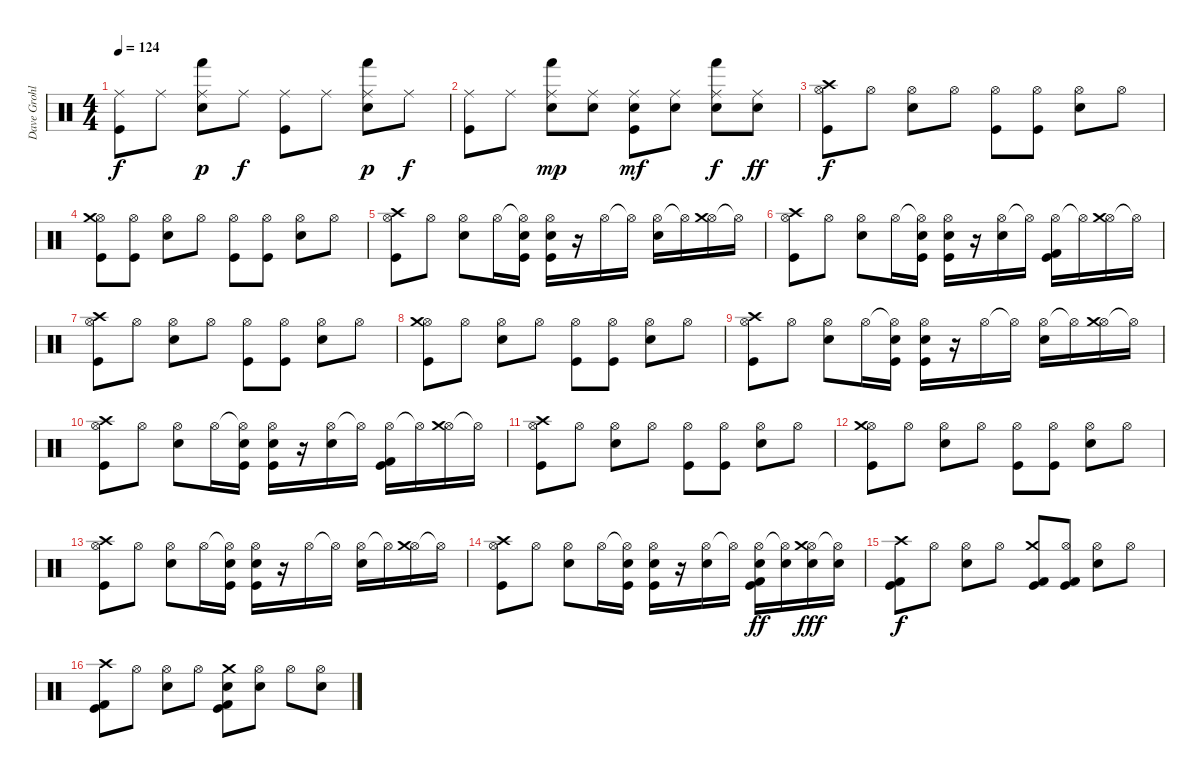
\track ("Dave Grohl" "Dave Grohl") {instrument percussion}
\staff {score}
\articulation defaults
\ts (4 4)
\tempo 124
\clef neutral
\ks c
("Ride (middle)" "Kick (hit)").8{dy f} "Ride (middle)".8 ("Ride (middle)" "Hand (hit)" "Electric Snare (hit)").8{dy p} "Ride (middle)".8{dy f} ("Ride (middle)" "Kick (hit)").8 "Ride (middle)".8 ("Ride (middle)" "Hand (hit)" "Electric Snare (hit)").8{dy p} "Ride (middle)".8{dy f} |
("Ride (middle)" "Kick (hit)").8 "Ride (middle)".8 ("Ride (middle)" "Hand (hit)" "Snare (hit) 2").8{dy mp} ("Ride (middle)" "Snare (hit) 2").8 ("Ride (middle)" "Snare (hit) 2" "Kick (hit)").8{dy mf} ("Ride (middle)" "Snare (hit) 2").8 ("Ride (middle)" "Hand (hit)" "Snare (hit) 2").8{dy f} ("Ride (middle)" "Snare (hit) 2").8{dy ff} |
("Hi-Hat (open)" "Crash high (hit)" "Kick (hit)").8{dy f} "Hi-Hat (open)".8 ("Hi-Hat (open)" "Snare (hit) 2").8 "Hi-Hat (open)".8 ("Hi-Hat (open)" "Kick (hit)").8 ("Hi-Hat (open)" "Kick (hit)").8 ("Hi-Hat (open)" "Snare (hit) 2").8 "Hi-Hat (open)".8 |
("Hi-Hat (open)" "Crash medium (hit)" "Kick (hit)").8 ("Hi-Hat (open)" "Kick (hit)").8 ("Hi-Hat (open)" "Snare (hit) 2").8 "Hi-Hat (open)".8 ("Hi-Hat (open)" "Kick (hit)").8 ("Hi-Hat (open)" "Kick (hit)").8 ("Hi-Hat (open)" "Snare (hit) 2").8 "Hi-Hat (open)".8 |
("Hi-Hat (open)" "Crash high (hit)" "Kick (hit)").8 "Hi-Hat (open)".8 ("Hi-Hat (open)" "Snare (hit) 2").8 "Hi-Hat (open)".16 ("Hi-Hat (open)"{t} "Snare (hit) 2" "Kick (hit)").16 ("Hi-Hat (open)" "Snare (hit) 2" "Kick (hit)").16 r.16 "Hi-Hat (open)".16 "Hi-Hat (open)"{t}.16 ("Hi-Hat (open)" "Snare (hit) 2").16 "Hi-Hat (open)"{t}.16 ("Hi-Hat (open)" "Crash medium (hit)").16 "Hi-Hat (open)"{t}.16 |
("Hi-Hat (open)" "Crash high (hit)" "Kick (hit)").8 "Hi-Hat (open)".8 ("Hi-Hat (open)" "Snare (hit) 2").8 "Hi-Hat (open)".16 ("Hi-Hat (open)"{t} "Snare (hit) 2" "Kick (hit)").16 ("Hi-Hat (open)" "Snare (hit) 2" "Kick (hit)").16 r.16 ("Hi-Hat (open)" "Snare (hit) 2").16 "Hi-Hat (open)"{t}.16 ("Hi-Hat (open)" "Kick (hit)" "Kick (hit) 2").16 "Hi-Hat (open)"{t}.16 ("Hi-Hat (open)" "Crash medium (hit)").16 "Hi-Hat (open)"{t}.16 |
("Hi-Hat (open)" "Crash high (hit)" "Kick (hit)").8 "Hi-Hat (open)".8 ("Hi-Hat (open)" "Snare (hit) 2").8 "Hi-Hat (open)".8 ("Hi-Hat (open)" "Kick (hit)").8 ("Hi-Hat (open)" "Kick (hit)").8 ("Hi-Hat (open)" "Snare (hit) 2").8 "Hi-Hat (open)".8 |
("Hi-Hat (open)" "Crash medium (hit)" "Kick (hit)").8 "Hi-Hat (open)".8 ("Hi-Hat (open)" "Snare (hit) 2").8 "Hi-Hat (open)".8 ("Hi-Hat (open)" "Kick (hit)").8 ("Hi-Hat (open)" "Kick (hit)").8 ("Hi-Hat (open)" "Snare (hit) 2").8 "Hi-Hat (open)".8 |
("Hi-Hat (open)" "Crash high (hit)" "Kick (hit)").8 "Hi-Hat (open)".8 ("Hi-Hat (open)" "Snare (hit) 2").8 "Hi-Hat (open)".16 ("Hi-Hat (open)"{t} "Snare (hit) 2" "Kick (hit)").16 ("Hi-Hat (open)" "Snare (hit) 2" "Kick (hit)").16 r.16 "Hi-Hat (open)".16 "Hi-Hat (open)"{t}.16 ("Hi-Hat (open)" "Snare (hit) 2").16 "Hi-Hat (open)"{t}.16 ("Hi-Hat (open)" "Crash medium (hit)").16 "Hi-Hat (open)"{t}.16 |
("Hi-Hat (open)" "Crash high (hit)" "Kick (hit)").8 "Hi-Hat (open)".8 ("Hi-Hat (open)" "Snare (hit) 2").8 "Hi-Hat (open)".16 ("Hi-Hat (open)"{t} "Snare (hit) 2" "Kick (hit)").16 ("Hi-Hat (open)" "Snare (hit) 2" "Kick (hit)").16 r.16 ("Hi-Hat (open)" "Snare (hit) 2").16 "Hi-Hat (open)"{t}.16 ("Hi-Hat (open)" "Kick (hit)" "Kick (hit) 2").16 "Hi-Hat (open)"{t}.16 ("Hi-Hat (open)" "Crash medium (hit)").16 "Hi-Hat (open)"{t}.16 |
("Hi-Hat (open)" "Crash high (hit)" "Kick (hit)").8 "Hi-Hat (open)".8 ("Hi-Hat (open)" "Snare (hit) 2").8 "Hi-Hat (open)".8 ("Hi-Hat (open)" "Kick (hit)").8 ("Hi-Hat (open)" "Kick (hit)").8 ("Hi-Hat (open)" "Snare (hit) 2").8 "Hi-Hat (open)".8 |
("Hi-Hat (open)" "Crash medium (hit)" "Kick (hit)").8 "Hi-Hat (open)".8 ("Hi-Hat (open)" "Snare (hit) 2").8 "Hi-Hat (open)".8 ("Hi-Hat (open)" "Kick (hit)").8 ("Hi-Hat (open)" "Kick (hit)").8 ("Hi-Hat (open)" "Snare (hit) 2").8 "Hi-Hat (open)".8 |
("Hi-Hat (open)" "Crash high (hit)" "Kick (hit)").8 "Hi-Hat (open)".8 ("Hi-Hat (open)" "Snare (hit) 2").8 "Hi-Hat (open)".16 ("Hi-Hat (open)"{t} "Snare (hit) 2" "Kick (hit)").16 ("Hi-Hat (open)" "Snare (hit) 2" "Kick (hit)").16 r.16 "Hi-Hat (open)".16 "Hi-Hat (open)"{t}.16 ("Hi-Hat (open)" "Snare (hit) 2").16 "Hi-Hat (open)"{t}.16 ("Hi-Hat (open)" "Crash medium (hit)").16 "Hi-Hat (open)"{t}.16 |
("Hi-Hat (open)" "Crash high (hit)" "Kick (hit)").8 "Hi-Hat (open)".8 ("Hi-Hat (open)" "Snare (hit) 2").8 "Hi-Hat (open)".16 ("Hi-Hat (open)"{t} "Snare (hit) 2" "Kick (hit)").16 ("Hi-Hat (open)" "Snare (hit) 2" "Kick (hit)").16 r.16 ("Hi-Hat (open)" "Snare (hit) 2").16 "Hi-Hat (open)"{t}.16 ("Hi-Hat (open)" "Snare (hit) 2" "Kick (hit)" "Kick (hit) 2").16{dy ff} ("Hi-Hat (open)"{t} "Snare (hit) 2").16 ("Hi-Hat (open)" "Crash medium (hit)" "Snare (hit) 2").16{dy fff} ("Hi-Hat (open)"{t} "Snare (hit) 2").16 |
("Crash high (hit)" "Kick (hit) 2" "Kick (hit)").8{dy f} "Hi-Hat (open)".8 ("Hi-Hat (open)" "Snare (hit) 2").8 "Hi-Hat (open)".8 ("Crash medium (hit)" "Kick (hit) 2" "Kick (hit)").8 ("Hi-Hat (open)" "Kick (hit) 2" "Kick (hit)").8 ("Hi-Hat (open)" "Snare (hit) 2").8 "Hi-Hat (open)".8 |
("Crash high (hit)" "Kick (hit) 2" "Kick (hit)").8 "Hi-Hat (open)".8 ("Hi-Hat (open)" "Snare (hit) 2").8 "Hi-Hat (open)".8 ("Crash medium (hit)" "Snare (hit) 2" "Kick (hit) 2" "Kick (hit)").8 ("Hi-Hat (open)" "Snare (hit) 2").8 "Hi-Hat (open)".8 ("Hi-Hat (open)" "Snare (hit) 2").8
